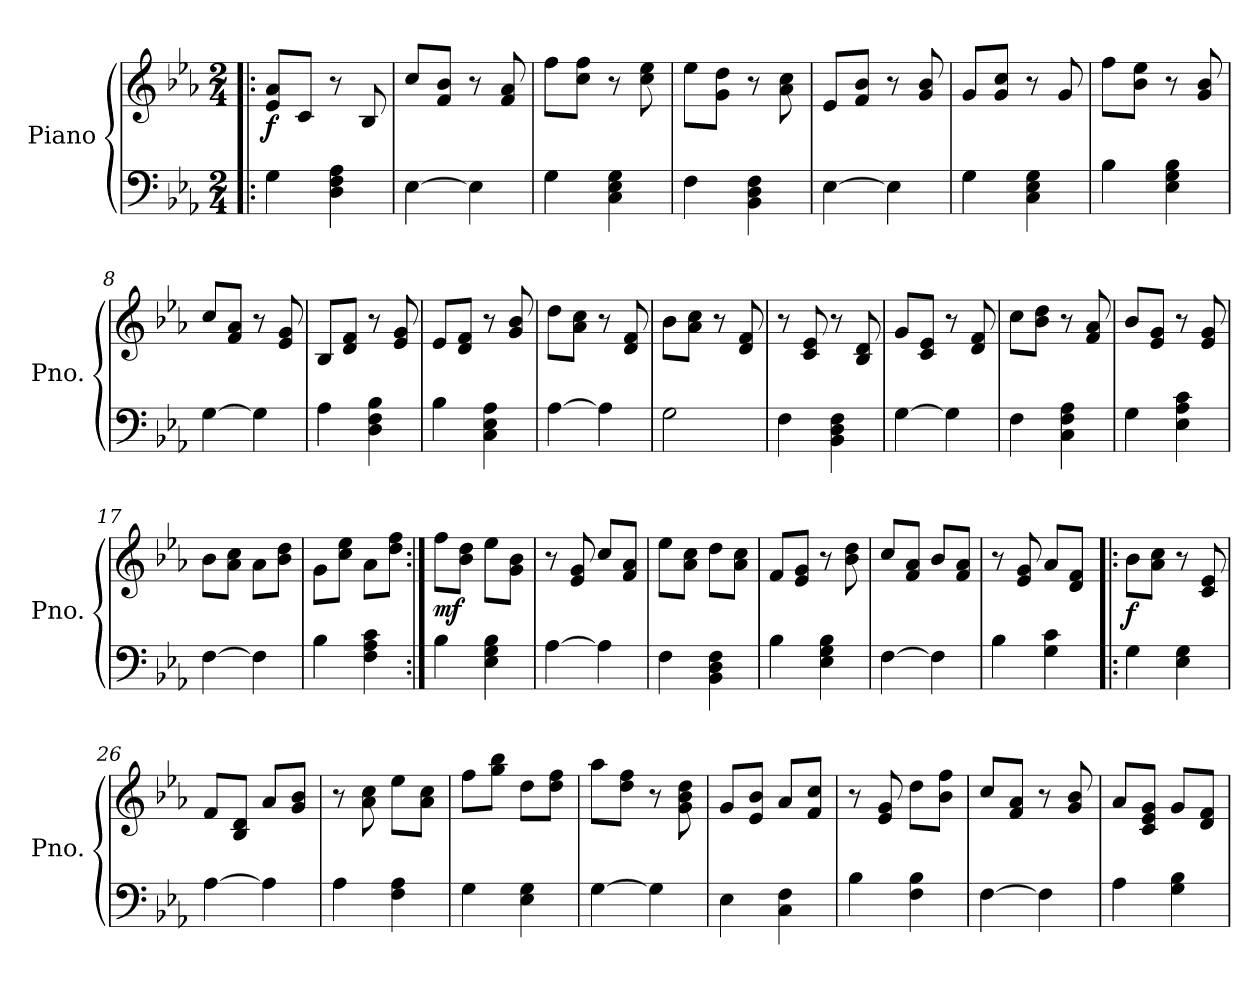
**kern	**kern	**dynam
*part1	*part1	*part1
*staff2	*staff1	*staff1/2
*I"Piano	*	*
*I'Pno.	*	*
*clefF4	*clefG2	*
*k[b-e-a-]	*k[b-e-a-]	*
*M2/4	*M2/4	*
=1!|:	=1!|:	=1!|:
!	!	!LO:DY:b
4G\	8e-/ 8a-/L	f
.	8c/J	.
4D\ 4F\ 4A-\	8r	.
.	8B-/	.
=2	=2	=2
[4E-\	8cc/L	.
.	8f/ 8b-/J	.
4E-\]	8r	.
.	8f/ 8a-/	.
=3	=3	=3
4G\	8ff\L	.
.	8cc\ 8ff\J	.
4C\ 4E-\ 4G\	8r	.
.	8cc\ 8ee-\	.
=4	=4	=4
4F\	8ee-\L	.
.	8g\ 8dd\J	.
4BB-\ 4D\ 4F\	8r	.
.	8a-\ 8cc\	.
=5	=5	=5
[4E-\	8e-/L	.
.	8f/ 8b-/J	.
4E-\]	8r	.
.	8g/ 8b-/	.
=6	=6	=6
4G\	8g/L	.
.	8g/ 8cc/J	.
4C\ 4E-\ 4G\	8r	.
.	8g/	.
=7	=7	=7
4B-\	8ff\L	.
.	8b-\ 8ee-\J	.
4E-\ 4G\ 4B-\	8r	.
.	8g/ 8b-/	.
!!LO:LB:g=z
=8	=8	=8
[4G\	8cc/L	.
.	8f/ 8a-/J	.
4G\]	8r	.
.	8e-/ 8g/	.
=9	=9	=9
4A-\	8B-/L	.
.	8d/ 8f/J	.
4D\ 4F\ 4B-\	8r	.
.	8e-/ 8g/	.
=10	=10	=10
4B-\	8e-/L	.
.	8d/ 8f/J	.
4C\ 4E-\ 4A-\	8r	.
.	8g/ 8b-/	.
=11	=11	=11
[4A-\	8dd\L	.
.	8a-\ 8cc\J	.
4A-\]	8r	.
.	8d/ 8f/	.
=12	=12	=12
2G\	8b-\L	.
.	8a-\ 8cc\J	.
.	8r	.
.	8d/ 8f/	.
=13	=13	=13
4F\	8r	.
.	8c/ 8e-/	.
4BB-\ 4D\ 4F\	8r	.
.	8B-/ 8d/	.
=14	=14	=14
[4G\	8g/L	.
.	8c/ 8e-/J	.
4G\]	8r	.
.	8d/ 8f/	.
=15	=15	=15
4F\	8cc\L	.
.	8b-\ 8dd\J	.
4C\ 4F\ 4A-\	8r	.
.	8f/ 8a-/	.
!!LO:LB:g=z
=16	=16	=16
4G\	8b-/L	.
.	8e-/ 8g/J	.
4E-\ 4A-\ 4c\	8r	.
.	8e-/ 8g/	.
=17	=17	=17
[4F\	8b-\L	.
.	8a-\ 8cc\J	.
4F\]	8a-\L	.
.	8b-\ 8dd\J	.
=18	=18	=18
4B-\	8g\L	.
.	8cc\ 8ee-\J	.
4F\ 4A-\ 4c\	8a-\L	.
.	8dd\ 8ff\J	.
=19:|!	=19:|!	=19:|!
!	!	!LO:DY:b
4B-\	8ff\L	mf
.	8b-\ 8dd\J	.
4E-\ 4G\ 4B-\	8ee-\L	.
.	8g\ 8b-\J	.
=20	=20	=20
[4A-\	8r	.
.	8e-/ 8g/	.
4A-\]	8cc/L	.
.	8f/ 8a-/J	.
=21	=21	=21
4F\	8ee-\L	.
.	8a-\ 8cc\J	.
4BB-\ 4D\ 4F\	8dd\L	.
.	8a-\ 8cc\J	.
=22	=22	=22
4B-\	8f/L	.
.	8e-/ 8g/J	.
4E-\ 4G\ 4B-\	8r	.
.	8b-\ 8dd\	.
=23	=23	=23
[4F\	8cc/L	.
.	8f/ 8a-/J	.
4F\]	8b-/L	.
.	8f/ 8a-/J	.
!!LO:LB:g=z
=24	=24	=24
4B-\	8r	.
.	8e-/ 8g/	.
4G\ 4c\	8a-/L	.
.	8d/ 8f/J	.
=25!|:	=25!|:	=25!|:
!	!	!LO:DY:b
4G\	8b-\L	f
.	8a-\ 8cc\J	.
4E-\ 4G\	8r	.
.	8c/ 8e-/	.
=26	=26	=26
[4A-\	8f/L	.
.	8B-/ 8d/J	.
4A-\]	8a-/L	.
.	8g/ 8b-/J	.
=27	=27	=27
4A-\	8r	.
.	8a-\ 8cc\	.
4F\ 4A-\	8ee-\L	.
.	8a-\ 8cc\J	.
=28	=28	=28
4G\	8ff\L	.
.	8gg\ 8bb-\J	.
4E-\ 4G\	8dd\L	.
.	8dd\ 8ff\J	.
=29	=29	=29
[4G\	8aa-\L	.
.	8dd\ 8ff\J	.
4G\]	8r	.
.	8g\ 8b-\ 8dd\	.
=30	=30	=30
4E-\	8g/L	.
.	8e-/ 8b-/J	.
4C\ 4F\	8a-/L	.
.	8f/ 8cc/J	.
=31	=31	=31
4B-\	8r	.
.	8e-/ 8g/	.
4F\ 4B-\	8dd\L	.
.	8b-\ 8ff\J	.
!!LO:LB:g=z
=32	=32	=32
[4F\	8cc/L	.
.	8f/ 8a-/J	.
4F\]	8r	.
.	8g/ 8b-/	.
=33	=33	=33
4A-\	8a-/L	.
.	8c/ 8e-/ 8g/J	.
4G\ 4B-\	8g/L	.
.	8d/ 8f/J	.
=	=	=
*-	*-	*-
